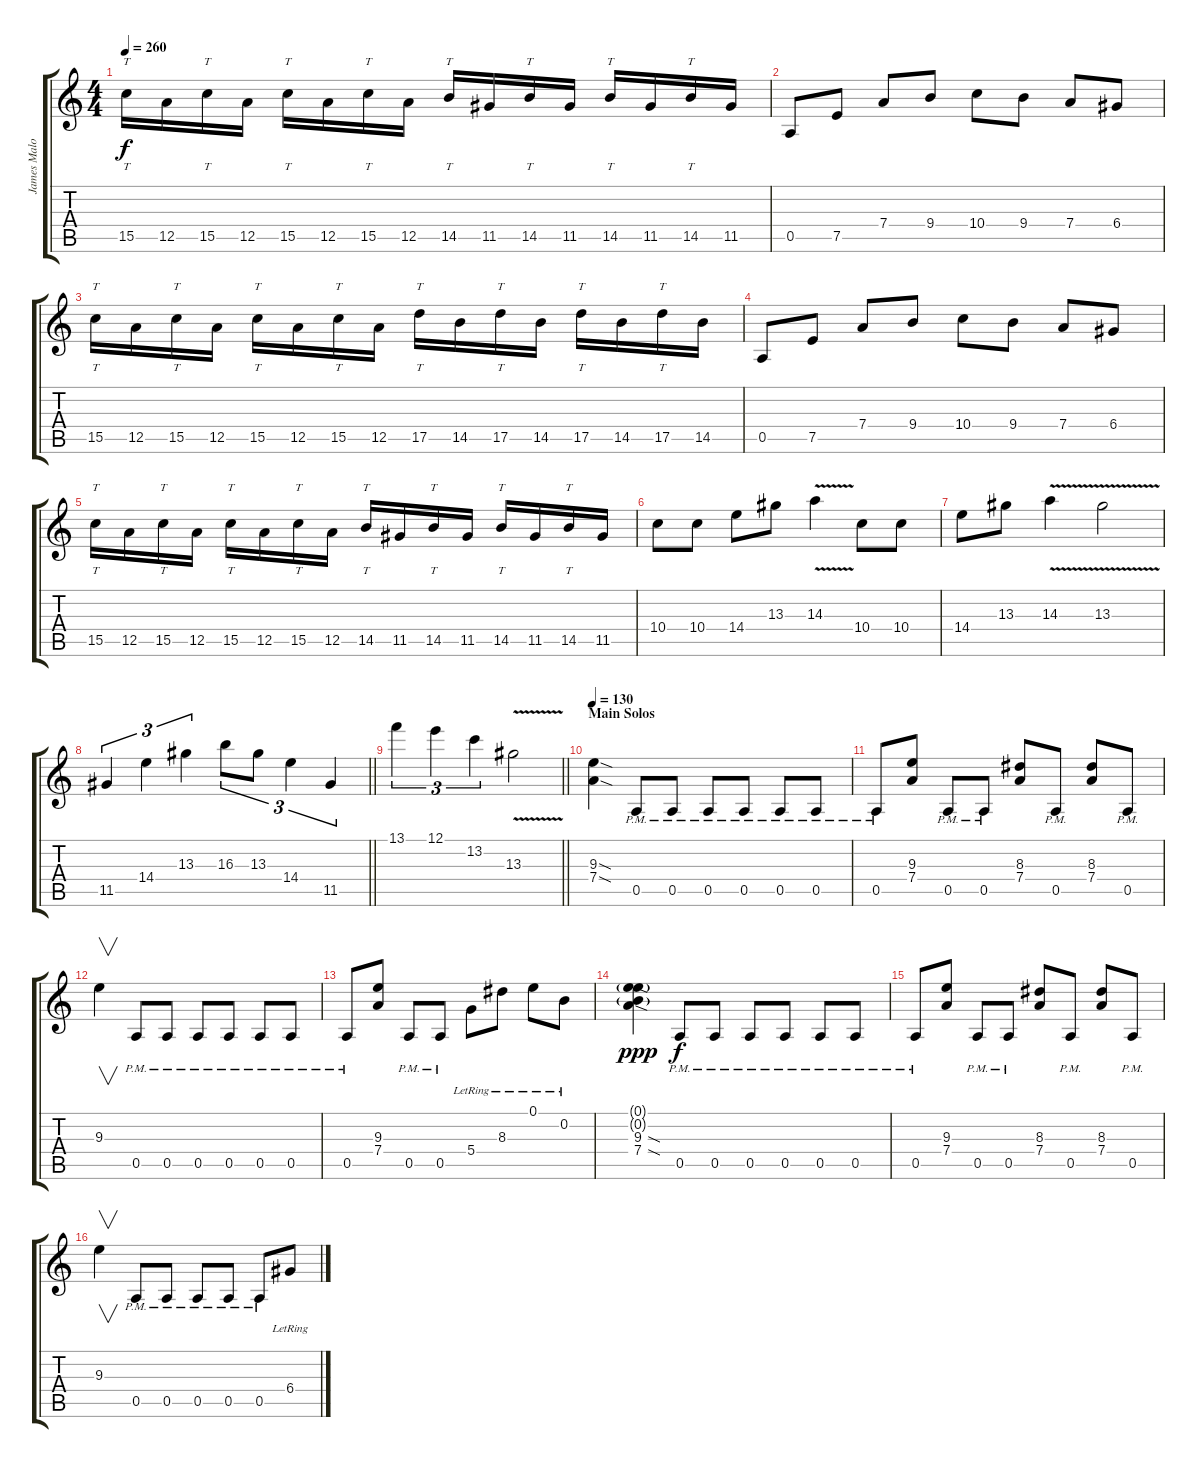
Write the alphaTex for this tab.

\track ("James Malone Rhythm" "James Malo") {instrument distortionguitar}
\staff {score tabs}
\tuning (E4 B3 G3 D3 A2 E2) {hide}
\ts (4 4)
\tempo 260
\clef g2
\ks c
15.5.16{tt dy f} 12.5.16 15.5.16{tt} 12.5.16 15.5.16{tt} 12.5.16 15.5.16{tt} 12.5.16 14.5.16{tt} 11.5.16 14.5.16{tt} 11.5.16 14.5.16{tt} 11.5.16 14.5.16{tt} 11.5.16 |
0.5.8 7.5.8 7.4.8 9.4.8 10.4.8 9.4.8 7.4.8 6.4.8 |
15.5.16{tt} 12.5.16 15.5.16{tt} 12.5.16 15.5.16{tt} 12.5.16 15.5.16{tt} 12.5.16 17.5.16{tt} 14.5.16 17.5.16{tt} 14.5.16 17.5.16{tt} 14.5.16 17.5.16{tt} 14.5.16 |
0.5.8 7.5.8 7.4.8 9.4.8 10.4.8 9.4.8 7.4.8 6.4.8 |
15.5.16{tt} 12.5.16 15.5.16{tt} 12.5.16 15.5.16{tt} 12.5.16 15.5.16{tt} 12.5.16 14.5.16{tt} 11.5.16 14.5.16{tt} 11.5.16 14.5.16{tt} 11.5.16 14.5.16{tt} 11.5.16 |
10.4.8 10.4.8 14.4.8 13.3.8 14.3{v}.4 10.4.8 10.4.8 |
14.4.8 13.3.8 14.3{v}.4 13.3{v}.2 |
\barLineRight lightlight
11.5.4{tu (3 2)} 14.4.4{tu (3 2)} 13.3.4{tu (3 2)} 16.3.8{tu (3 2)} 13.3.8{tu (3 2)} 14.4.4{tu (3 2)} 11.5.4{tu (3 2)} |
\barLineRight lightlight
13.1.4{tu (3 2)} 12.1.4{tu (3 2)} 13.2.4{tu (3 2)} 13.3{v}.2 |
\section ("" "Main Solos")
\tempo 130
(9.3{sod} 7.4{sod}).4 0.5{pm}.8 0.5{pm}.8 0.5{pm}.8 0.5{pm}.8 0.5{pm}.8 0.5{pm}.8 |
0.5{pm}.8 (9.3 7.4).8 0.5{pm}.8 0.5{pm}.8 (8.3 7.4).8 0.5{pm}.8 (8.3 7.4).8 0.5{pm}.8 |
9.3.4{v} 0.5{pm}.8 0.5{pm}.8 0.5{pm}.8 0.5{pm}.8 0.5{pm}.8 0.5{pm}.8 |
0.5{pm}.8 (9.3 7.4).8 0.5{pm}.8 0.5{pm}.8 5.4{lr}.8 8.3{lr}.8 0.1{lr}.8 0.2{lr}.8 |
(0.1{g} 0.2{g} 9.3{sod} 7.4{sod}).4{dy ppp} 0.5{pm}.8{dy f} 0.5{pm}.8 0.5{pm}.8 0.5{pm}.8 0.5{pm}.8 0.5{pm}.8 |
0.5{pm}.8 (9.3 7.4).8 0.5{pm}.8 0.5{pm}.8 (8.3 7.4).8 0.5{pm}.8 (8.3 7.4).8 0.5{pm}.8 |
9.3.4{v} 0.5{pm}.8 0.5{pm}.8 0.5{pm}.8 0.5{pm}.8 0.5{pm}.8 6.4{lr}.8
